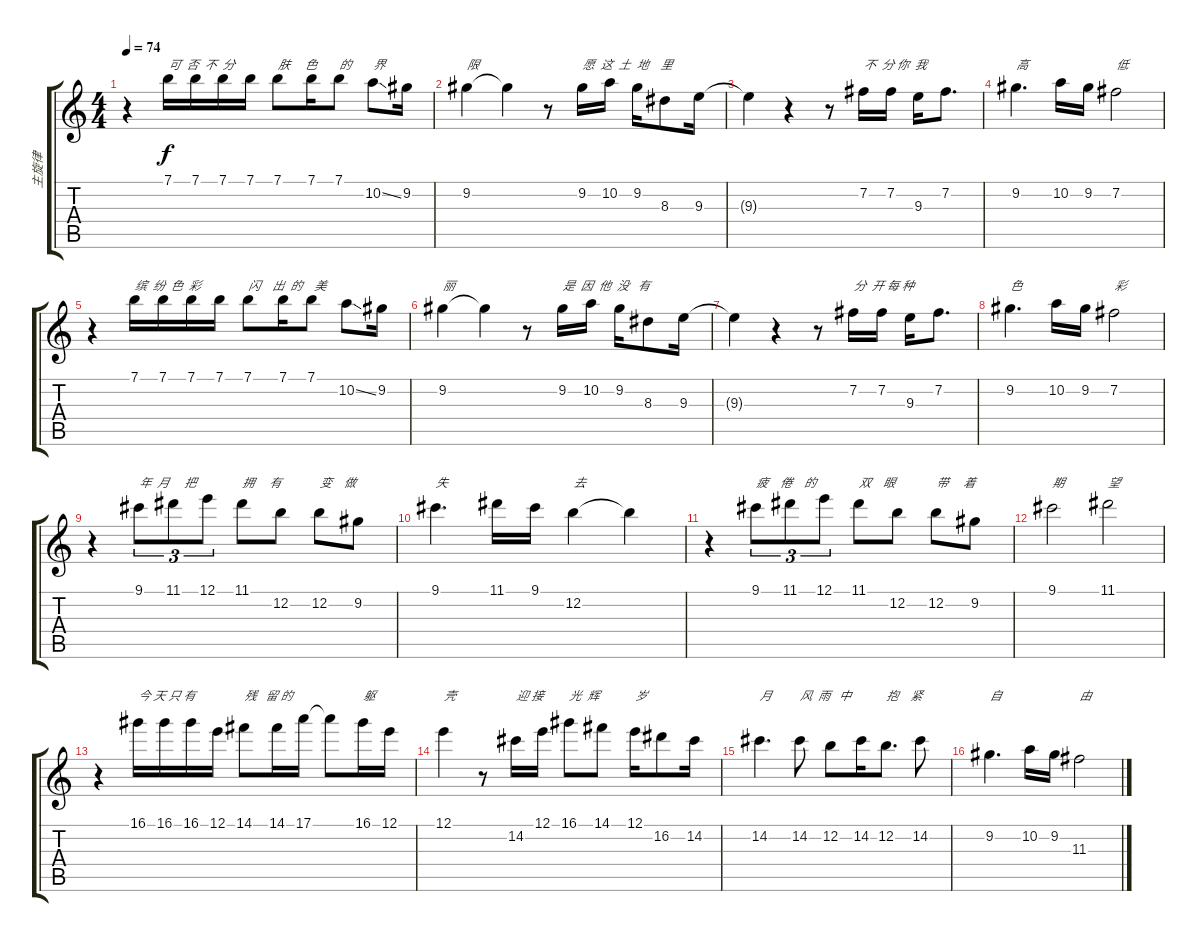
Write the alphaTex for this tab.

\track ("主旋律" "主旋律") {instrument acousticguitarsteel}
\staff {score tabs}
\tuning (E4 B3 G3 D3 A2 E2) {hide}
\ts (4 4)
\tempo 74
\clef g2
\ks c
r.4{dy f} 7.1.16{txt "可  否  不  分"} 7.1.16 7.1.16 7.1.16 7.1.8{txt "肤     色"} 7.1.16 7.1.8{txt "的"} 10.2{ss}.8{txt "界"} 9.2.16 |
9.2.4{txt "限"} 9.2{t}.4 r.8 9.2.16{txt "愿  这  土  地    里"} 10.2.16 9.2.16 8.3.8 9.3.16 |
9.3{t}.4 r.4 r.8 7.2.16{txt "不  分 你  我"} 7.2.16 9.3.16 7.2.8{d} |
9.2.4{d txt "高"} 10.2.16 9.2.16 7.2.2{txt "低"} |
r.4 7.1.16{txt "缤  纷  色  彩"} 7.1.16 7.1.16 7.1.16 7.1.8{txt "闪    出  的    美"} 7.1.16 7.1.8 10.2{ss}.8 9.2.16 |
9.2.4{txt "丽"} 9.2{t}.4 r.8 9.2.16{txt "是  因  他  没   有"} 10.2.16 9.2.16 8.3.8 9.3.16 |
9.3{t}.4 r.4 r.8 7.2.16{txt "分  开 每 种"} 7.2.16 9.3.16 7.2.8{d} |
9.2.4{d txt "色"} 10.2.16 9.2.16 7.2.2{txt "彩"} |
r.4 9.1.8{tu (3 2) txt "年  月     把"} 11.1.8{tu (3 2)} 12.1.8{tu (3 2)} 11.1.8{txt "拥     有"} 12.2.8 12.2.8{txt "变    做"} 9.2.8 |
9.1.4{d txt "失"} 11.1.16 9.1.16 12.2.4{txt "去"} 12.2{t}.4 |
r.4 9.1.8{tu (3 2) txt "疲    倦    的"} 11.1.8{tu (3 2)} 12.1.8{tu (3 2)} 11.1.8{txt "双    眼"} 12.2.8 12.2.8{txt "带     着"} 9.2.8 |
9.1.2{txt "期"} 11.1.2{txt "望"} |
r.4 16.1.16{txt "今 天 只 有"} 16.1.16 16.1.16 12.1.16 14.1.8{txt "残   留 的"} 14.1.16 17.1.16 17.1{t}.8 16.1.16{txt "躯"} 12.1.16 |
12.1.4{txt "壳"} r.8 14.2.16{txt "迎 接"} 12.1.16 16.1.8{txt "光  辉"} 14.1.8 12.1.16{txt "岁"} 16.2.8 14.2.16 |
14.2.4{d txt "月"} 14.2.8{txt "风  雨   中"} 12.2.8 14.2.16 12.2.8{d txt "抱    紧"} 14.2.8 |
9.2.4{d txt "自"} 10.2.16 9.2.16 11.3.2{txt "由"}
